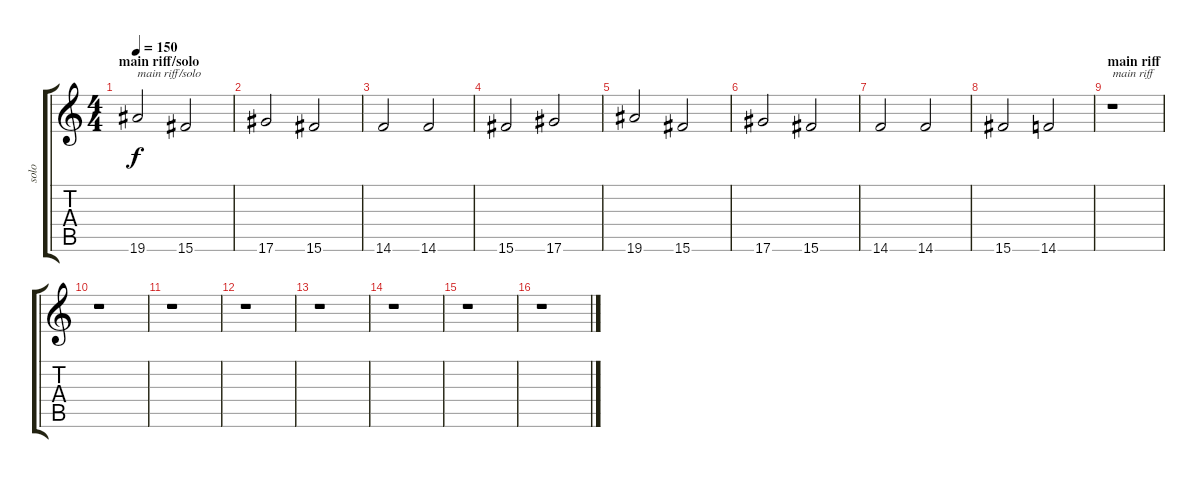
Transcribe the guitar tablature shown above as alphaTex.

\track ("solo" "solo") {instrument overdrivenguitar}
\staff {score tabs}
\tuning (Eb4 Bb3 Gb3 Db3 Ab2 Eb2) {hide}
\ts (4 4)
\section ("" "main riff/solo")
\tempo 150
\clef g2
\ks c
19.6.2{txt "main riff/solo" dy f} 15.6.2 |
17.6.2 15.6.2 |
14.6.2 14.6.2 |
15.6.2 17.6.2 |
19.6.2 15.6.2 |
17.6.2 15.6.2 |
14.6.2 14.6.2 |
15.6.2 14.6.2 |
\section ("" "main riff")
r.1{txt "main riff"} |
r.1 |
r.1 |
r.1 |
r.1 |
r.1 |
r.1 |
r.1
